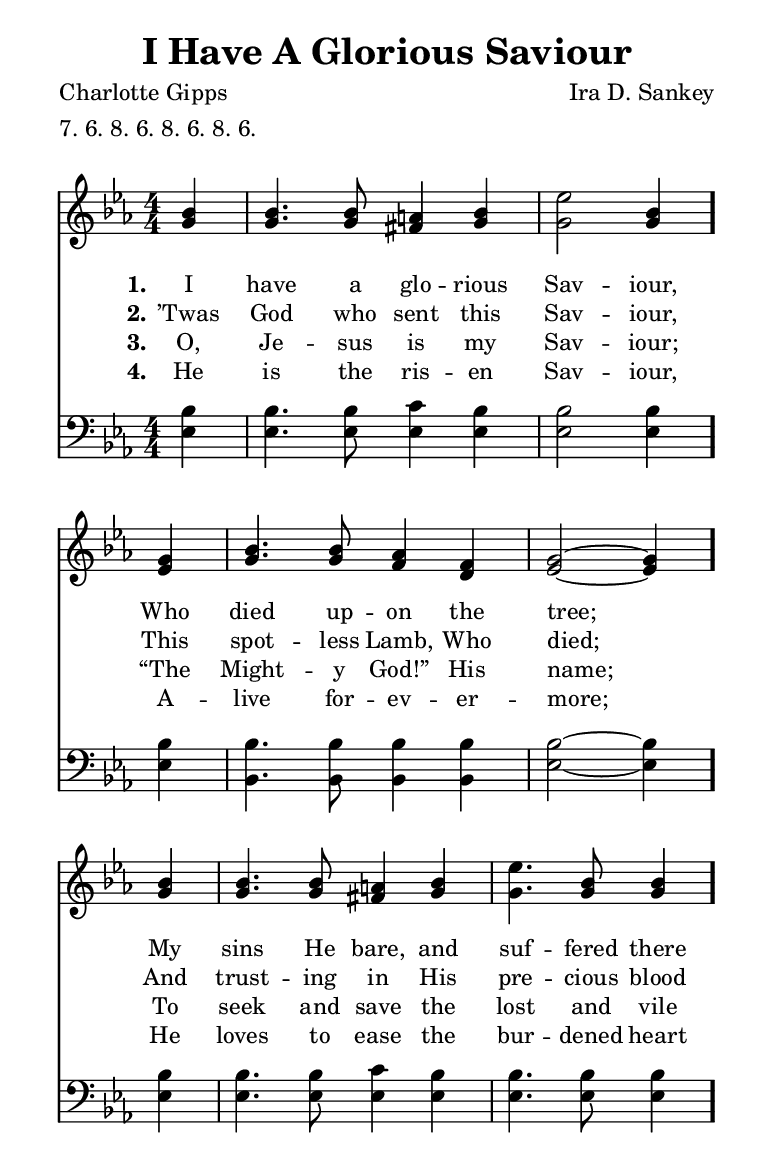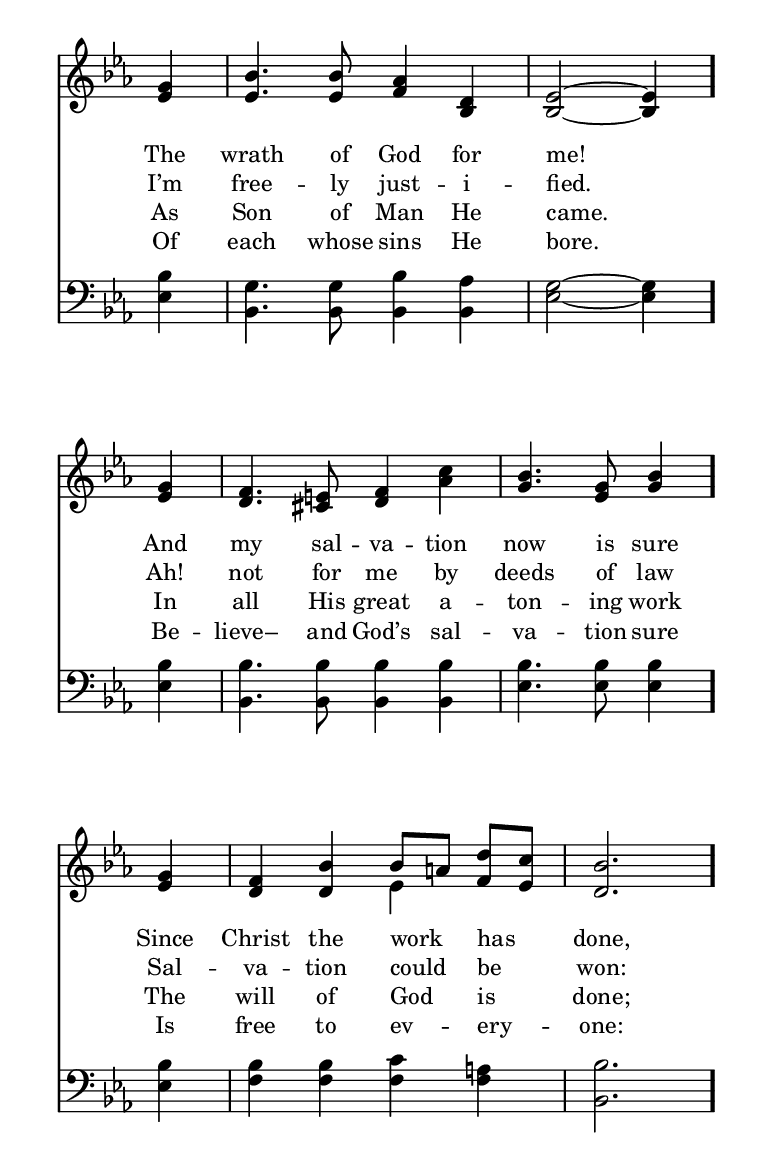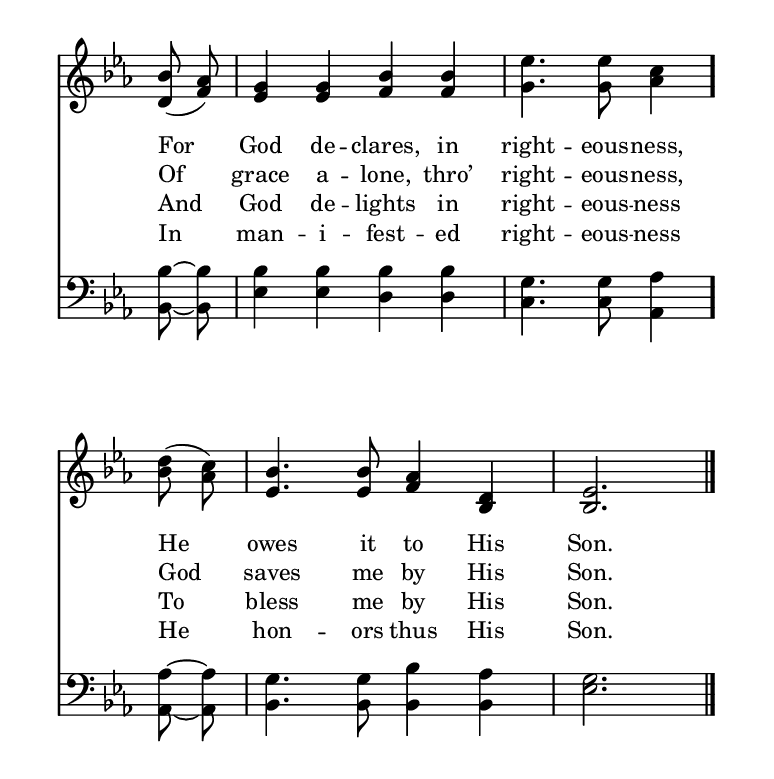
\include "common/global.ily"
\paper {
  \include "common/paper.ily"
}

\header{
  %gospel
  hymnnumber = "95"
  title = "I Have A Glorious Saviour"
  tunename = "Beneath the Cross of Jesus"
  meter = "7. 6. 8. 6. 8. 6. 8. 6."
  poet = "Charlotte Gipps"
  composer = "Ira D. Sankey"
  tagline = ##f
}

% for fermata in MIDI
ta = { \tempo 4=90 }
tb = { \tempo 4=45 }

patternAA = { c4 | c4. c8 c4 c4 | c2 c4 }
patternAB = { c4 | c4. c8 c4 c4 | c4. c8 c4 }
patternAC = { c8 c8 | c4 c4 c4 c4 | c4. c8 c4 }

patternBA = { c4 | c4. c8 c4 c4 | c2 ~ c4 }
patternBB = { c4 | c4 c4 c8[ c8] c8[ c8] | c2. }
patternBC = { c4 | c4 c4 c4      c8[ c8] | c2. }
patternBD = { c4 | c4 c4 c4      c4      | c2. }
patternBE = { c8 c8 | c4. c8 c4 c4 | c2. }

global = {
  \include "common/overrides.ily"
  \override Staff.TimeSignature.style = #'numbered % original has `c`
  \time 4/4
  \override Score.MetronomeMark.transparent = ##t % hide all fermata changes too
  \ta
  \key ees \major
  \partial 4
  \autoBeamOff
}

notesSoprano = {
\global
\relative c'' {

  \changePitch \patternAA { bes | bes bes a bes | ees bes }
  \changePitch \patternBA { g | bes bes aes f | g g }
  \changePitch \patternAB { bes | bes bes a bes | ees bes bes }
  \changePitch \patternBA { g | bes bes aes d, | ees ees }

  \changePitch \patternAB { g | f e f c' | bes g bes }
  \changePitch \patternBB { g | f bes bes a d c | bes }
  \changePitch \patternAC { bes( aes) | g g bes bes | ees ees c }
  \changePitch \patternBE { d( c) | bes bes aes d, | ees }

  \bar "|."

}
}

notesAlto = {
\global
\relative e' {

  \changePitch \patternAA { g | g g fis g | g g }
  \changePitch \patternBA { ees | g g f d | ees ees }
  \changePitch \patternAB { g | g g fis g | g g g }
  \changePitch \patternBA { ees | ees ees f bes, | bes bes }

  \changePitch \patternAB { ees | d cis d aes' | g ees g }
  \changePitch \patternBC { ees | d d ees f ees | d }
  \changePitch \patternAC { d( f) | ees ees f f | g g aes }
  \changePitch \patternBE { bes( aes) | ees ees f bes, | bes }

}
}

notesTenor = {
\global
\relative a {

  \changePitch \patternAA { bes | bes bes c bes | bes bes }
  \changePitch \patternBA { bes | bes bes bes bes | bes bes }
  \changePitch \patternAB { bes | bes bes c bes | bes bes bes }
  \changePitch \patternBA { bes | g g bes aes | g g }

  \changePitch \patternAB { bes | bes bes bes bes | bes bes bes }
  \changePitch \patternBD { bes | bes bes c a | bes }
  \changePitch \patternAC { bes ~ bes | bes bes bes bes | g g aes }
  \changePitch \patternBE { aes ~ aes | g g bes aes g }

}
}

notesBass = {
\global
\relative f {

  \changePitch \patternAA { ees | ees ees ees ees | ees ees }
  \changePitch \patternBA { ees | bes bes bes bes | ees ees }
  \changePitch \patternAB { ees | ees ees ees ees | ees ees ees }
  \changePitch \patternBA { ees | bes bes bes bes | ees ees }

  \changePitch \patternAB { ees | bes bes bes bes | ees ees ees }
  \changePitch \patternBD { ees | f f f f | bes, }
  \changePitch \patternAC { bes ~ bes | ees ees d d | c c aes }
  \changePitch \patternBE { aes ~ aes | bes bes bes bes | ees }

}
}

wordsA = \lyricmode {
\set stanza = "1."

I have a glo -- rious Sav -- iour, \bar "."
Who died up -- on the tree; \bar "." \break
My sins He bare, and suf -- fered there \bar "."
The wrath of God for me! \bar "." \break
And my sal -- va -- tion now is sure \bar "."
Since Christ the work has done, \bar "." \break
For God de -- clares, in right -- eous -- ness, \bar "."
He owes it to His Son. \bar "." \break

}

wordsB = \lyricmode {
\set stanza = "2."

’Twas God who sent this Sav -- iour,
This spot -- less Lamb, Who died;
And trust -- ing in His pre -- cious blood
I’m free -- ly just -- i -- fied.
Ah! not for me by deeds of law
Sal -- va -- tion could be won:
Of grace a -- lone, thro’ right -- eous -- ness,
God saves me by His Son.

}

wordsC = \lyricmode {
\set stanza = "3."

O, Je -- sus is my Sav -- iour;
“The Might -- y God!” His name;
To seek and save the lost and vile
As Son of Man He came.
In all His great a -- ton -- ing work
The will of God is done;
And God de -- lights in right -- eous -- ness
To bless me by His Son.

}

wordsD = \lyricmode {
\set stanza = "4."

He is the ris -- en Sav -- iour,
A -- live for -- ev -- er -- more;
He loves to ease the bur -- dened heart
Of each whose sins He bore.
Be -- lieve– and God’s sal -- va -- tion sure
Is free to ev -- ery -- one:
In man -- i -- fest -- ed right -- eous -- ness
He hon -- ors thus His Son.

}

\score {
  \context ChoirStaff <<
    \context Staff = upper <<
      \set Staff.autoBeaming = ##f
      \set ChoirStaff.systemStartDelimiter = #'SystemStartBar
      \set ChoirStaff.printPartCombineTexts = ##f
      \partcombine #'(2 . 9) \notesSoprano \notesAlto
      \context NullVoice = sopranos { \voiceOne << \notesSoprano >> }
      \context NullVoice = altos { \voiceTwo << \notesAlto >> }
      \context Lyrics = one   \lyricsto sopranos \wordsA
      \context Lyrics = two   \lyricsto sopranos \wordsB
      \context Lyrics = three \lyricsto sopranos \wordsC
      \context Lyrics = four  \lyricsto sopranos \wordsD
    >>
    \context Staff = men <<
      \set Staff.autoBeaming = ##f
      \clef bass
      \set ChoirStaff.printPartCombineTexts = ##f
      \partcombine #'(2 . 9) \notesTenor \notesBass
      \context NullVoice = tenors { \voiceOne << \notesTenor >> }
      \context NullVoice = basses { \voiceTwo << \notesBass >> }
    >>
  >>
  \layout {
    \include "common/layout.ily"
  }
  \midi{
    \include "common/midi.ily"
  }
}

\version "2.19.49"  % necessary for upgrading to future LilyPond versions.

% vi:set et ts=2 sw=2 ai nocindent syntax=lilypond:
